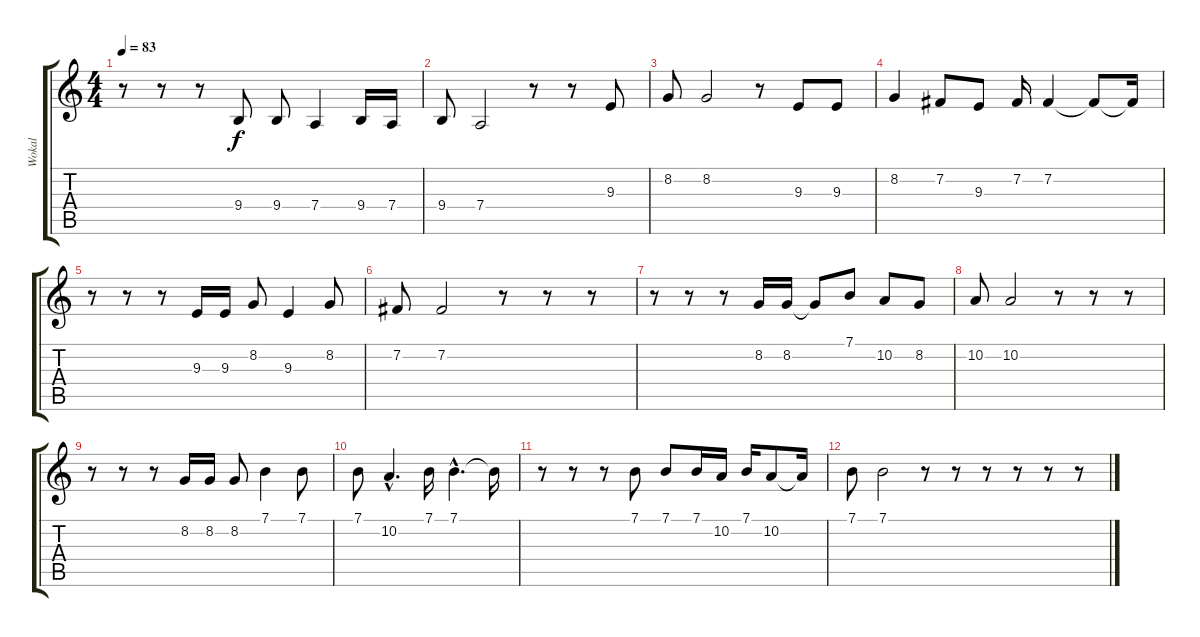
\track ("Wokal" "Wokal") {instrument viola}
\staff {score tabs}
\tuning (E4 B3 G3 D3 A2 E2) {hide}
\ts (4 4)
\tempo 83
\clef g2
\ks c
r.8{dy f} r.8 r.8 9.4.8 9.4.8 7.4.4 9.4.16 7.4.16 |
9.4.8 7.4.2 r.8 r.8 9.3.8 |
8.2.8 8.2.2 r.8 9.3.8 9.3.8 |
8.2.4 7.2.8 9.3.8 7.2.16 7.2.4 7.2{t}.8 7.2{t}.16 |
r.8 r.8 r.8 9.3.16 9.3.16 8.2.8 9.3.4 8.2.8 |
7.2.8 7.2.2 r.8 r.8 r.8 |
r.8 r.8 r.8 8.2.16 8.2.16 8.2{t}.8 7.1.8 10.2.8 8.2.8 |
10.2.8 10.2.2 r.8 r.8 r.8 |
r.8 r.8 r.8 8.2.16 8.2.16 8.2.8 7.1.4 7.1.8 |
7.1.8 10.2{hac}.4{d} 7.1.16 7.1{hac}.4{d} 7.1{t}.16 |
r.8 r.8 r.8 7.1.8 7.1.8 7.1.16 10.2.16 7.1.16 10.2.8 10.2{t}.16 |
7.1.8 7.1.2 r.8 r.8 r.8 r.8 r.8 r.8
